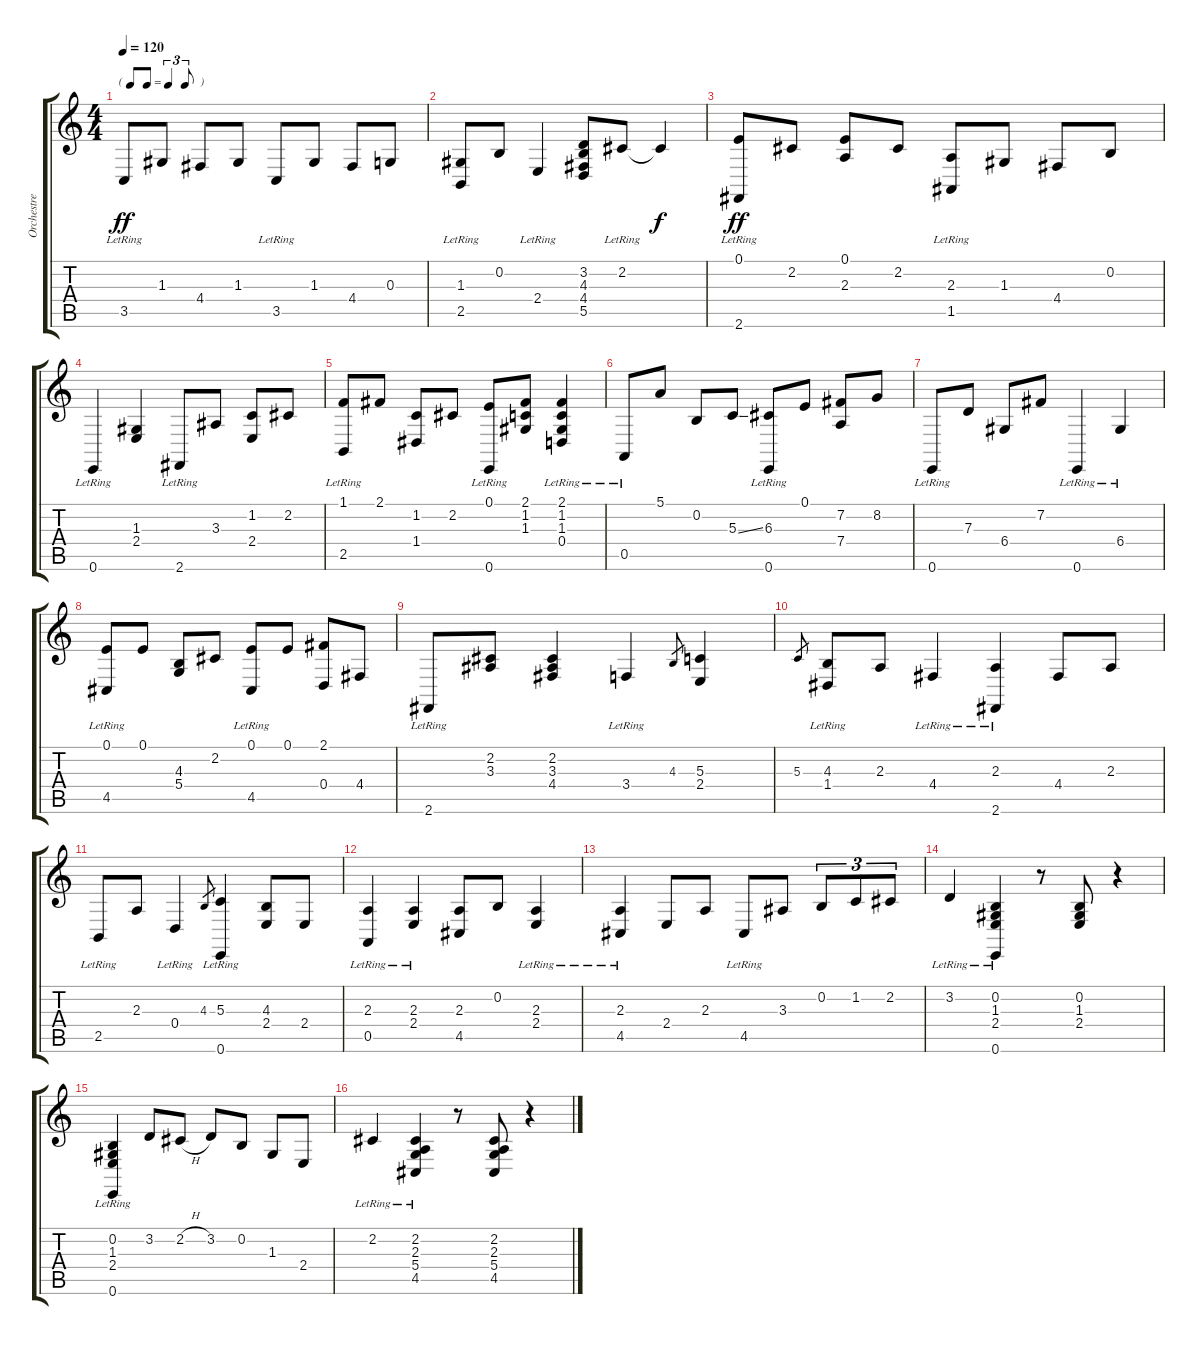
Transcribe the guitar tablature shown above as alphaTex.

\track ("Orchestre" "Orchestre") {instrument stringensemble1}
\staff {score tabs}
\tuning (E4 B3 G3 D3 A2 E2) {hide}
\ts (4 4)
\tf triplet8th
\tempo 120
\clef g2
\ks c
3.5{lr}.8{dy ff} 1.3.8 4.4.8 1.3.8 3.5{lr}.8 1.3.8 4.4.8 0.3.8 |
(1.3 2.5{lr}).8 0.2.8 2.4{lr}.4 (3.2 4.3 4.4 5.5).8 2.2{lr}.8 2.2{t}.4{dy f} |
(0.1 2.6{lr}).8{dy ff} 2.2.8 (0.1 2.3).8 2.2.8 (2.3 1.5{lr}).8 1.3.8 4.4.8 0.2.8 |
0.6{lr}.4 (1.3 2.4).4 2.6{lr}.8 3.3.8 (1.2 2.4).8 2.2.8 |
(1.1 2.5{lr}).8 2.1.8 (1.2 1.4).8 2.2.8 (0.1 0.6{lr}).8 (2.1 1.2 1.3).8 (2.1 1.2 1.3 0.4{lr}).4 |
0.5{lr}.8 5.1.8 0.2.8 5.3{ss}.8 (6.3 0.6{lr}).8 0.1.8 (7.2 7.4).8 8.2.8 |
0.6{lr}.8 7.3.8 6.4.8 7.2.8 0.6{lr}.4 6.4{lr}.4 |
(0.1 4.5{lr}).8 0.1.8 (4.3 5.4).8 2.2.8 (0.1 4.5{lr}).8 0.1.8 (2.1 0.4).8 4.4.8 |
2.6{lr}.8 (2.2 3.3).8 (2.2 3.3 4.4).4 3.4{lr}.4 4.3.8{gr} (5.3 2.4).4 |
5.3.8{gr} (4.3 1.4{lr}).8 2.3.8 4.4{lr}.4 (2.3 2.6{lr}).4 4.4.8 2.3.8 |
2.5{lr}.8 2.3.8 0.4{lr}.4 4.3.8{gr} (5.3 0.6{lr}).4 (4.3 2.4).8 2.4.8 |
(2.3 0.5{lr}).4 (2.3 2.4{lr}).4 (2.3 4.5).8 0.2.8 (2.3 2.4{lr}).4 |
(2.3 4.5{lr}).4 2.4.8 2.3.8 4.5{lr}.8 3.3.8 0.2.8{tu (3 2)} 1.2.8{tu (3 2)} 2.2.8{tu (3 2)} |
3.2{lr}.4 (0.2 1.3 2.4 0.6{lr}).4 r.8 (0.2 1.3 2.4).8 r.4 |
(0.2 1.3 2.4 0.6{lr}).4 3.2.8 2.2{h}.8 3.2.8 0.2.8 1.3.8 2.4.8 |
2.2{lr}.4 (2.2 2.3 5.4 4.5{lr}).4 r.8 (2.2 2.3 5.4 4.5).8 r.4
